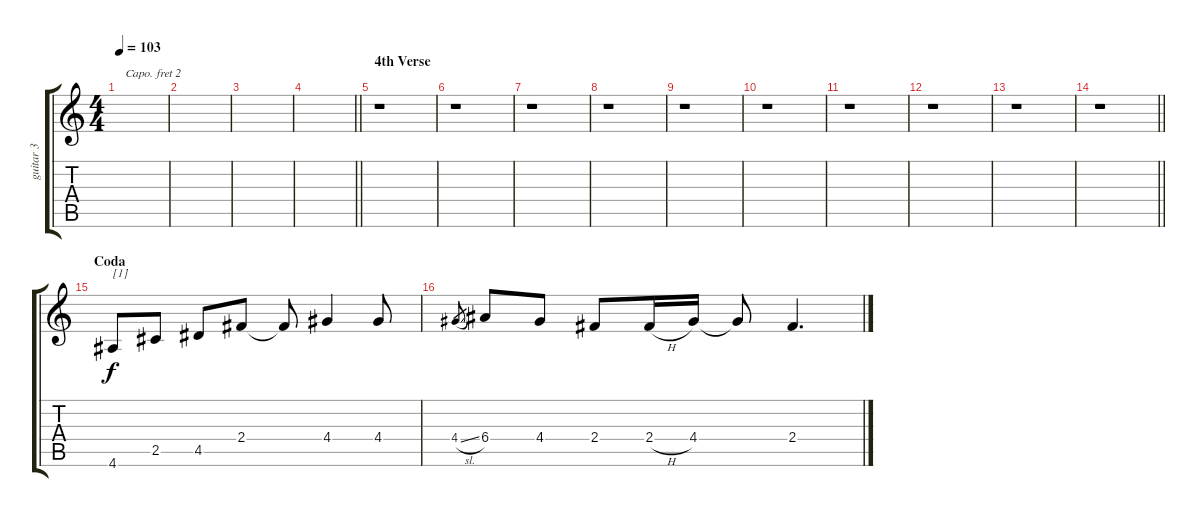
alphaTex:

\track ("guitar 3" "guitar 3") {instrument overdrivenguitar}
\staff {score tabs}
\capo 2
\tuning (E4 B3 G3 D3 A2 E2) {hide}
\ts (4 4)
\tempo 103
\clef g2
\ks c
|
|
|
\barLineRight lightlight
|
\section ("" "4th Verse")
r.1 |
r.1 |
r.1 |
r.1 |
r.1 |
r.1 |
r.1 |
r.1 |
r.1 |
\barLineRight lightlight
r.1 |
\section ("" "Coda")
4.6.8{txt "[1]"} 2.5.8 4.5.8 2.4.8 2.4{t}.8 4.4.4 4.4.8 |
4.4{sl}.8{gr} 6.4.8 4.4.8 2.4.8 2.4{h}.16 4.4.16 4.4{t}.8 2.4.4{d}
